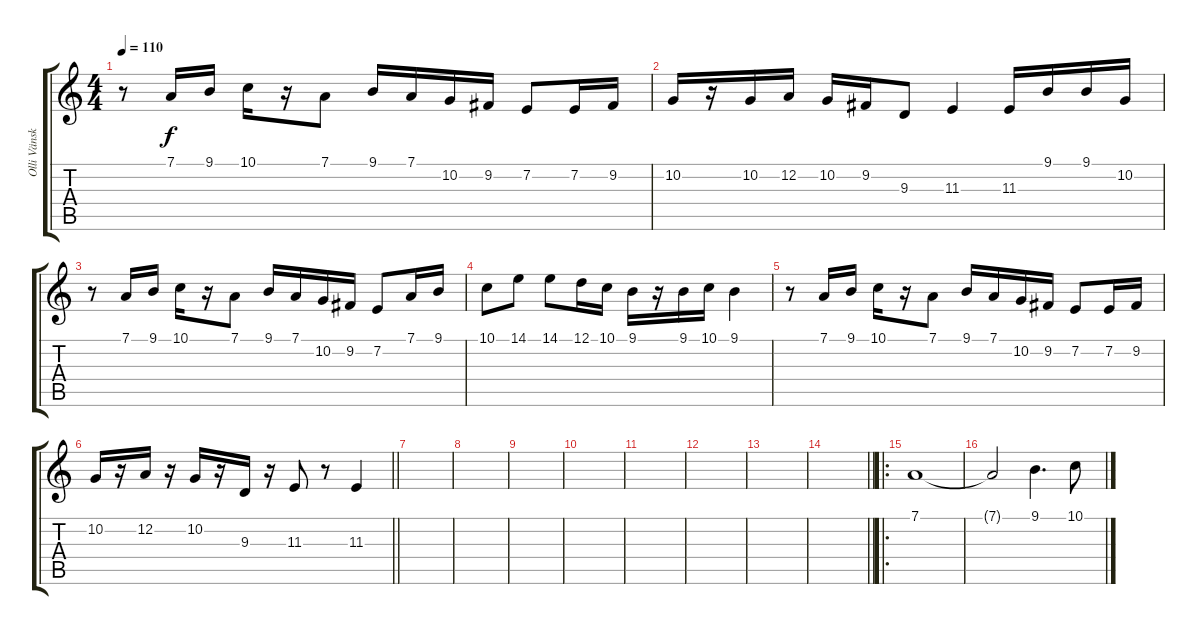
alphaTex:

\track ("Olli Vänskä" "Olli Vänsk") {instrument violin}
\staff {score tabs}
\tuning (D4 A3 F3 C3 G2 D2) {hide}
\ts (4 4)
\tempo 110
\clef g2
\ks c
r.8{dy f} 7.1.16 9.1.16 10.1.16 r.16 7.1.8 9.1.16 7.1.16 10.2.16 9.2.16 7.2.8 7.2.16 9.2.16 |
10.2.16 r.16 10.2.16 12.2.16 10.2.16 9.2.16 9.3.8 11.3.4 11.3.16 9.1.16 9.1.16 10.2.16 |
r.8 7.1.16 9.1.16 10.1.16 r.16 7.1.8 9.1.16 7.1.16 10.2.16 9.2.16 7.2.8 7.1.16 9.1.16 |
10.1.8 14.1.8 14.1.8 12.1.16 10.1.16 9.1.16 r.16 9.1.16 10.1.16 9.1.4 |
r.8 7.1.16 9.1.16 10.1.16 r.16 7.1.8 9.1.16 7.1.16 10.2.16 9.2.16 7.2.8 7.2.16 9.2.16 |
\barLineRight lightlight
10.2.16 r.16 12.2.16 r.16 10.2.16 r.16 9.3.16 r.16 11.3.8 r.8 11.3.4 |
\section ("" "")
|
|
|
|
|
|
|
\barLineRight lightlight
|
\ro
\section ("" "")
7.1.1 |
7.1{t}.2 9.1.4{d} 10.1.8
